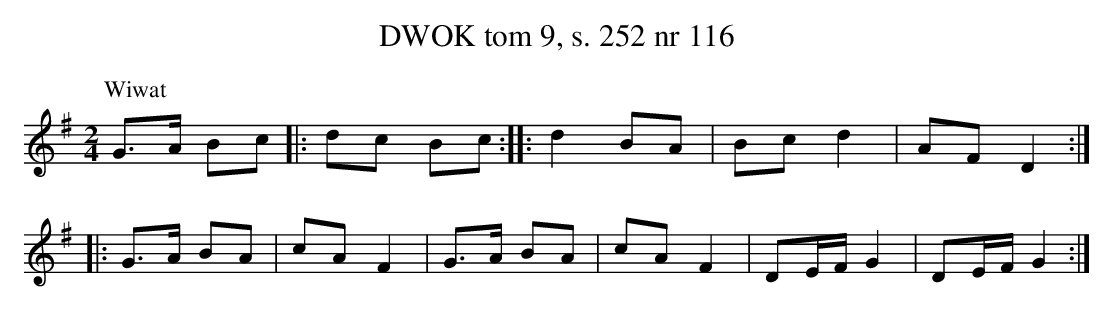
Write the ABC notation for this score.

X:1
T:DWOK tom 9, s. 252 nr 116
L:1/16
M:2/4
K:G
P:Wiwat
G3A B2c2|:d2c2 B2c2::d4 B2A2|B2c2 d4|A2F2 D4:|
|:G3A B2A2|c2A2 F4|G3A B2A2|c2A2 F4|D2EF G4|D2EF G4:|
